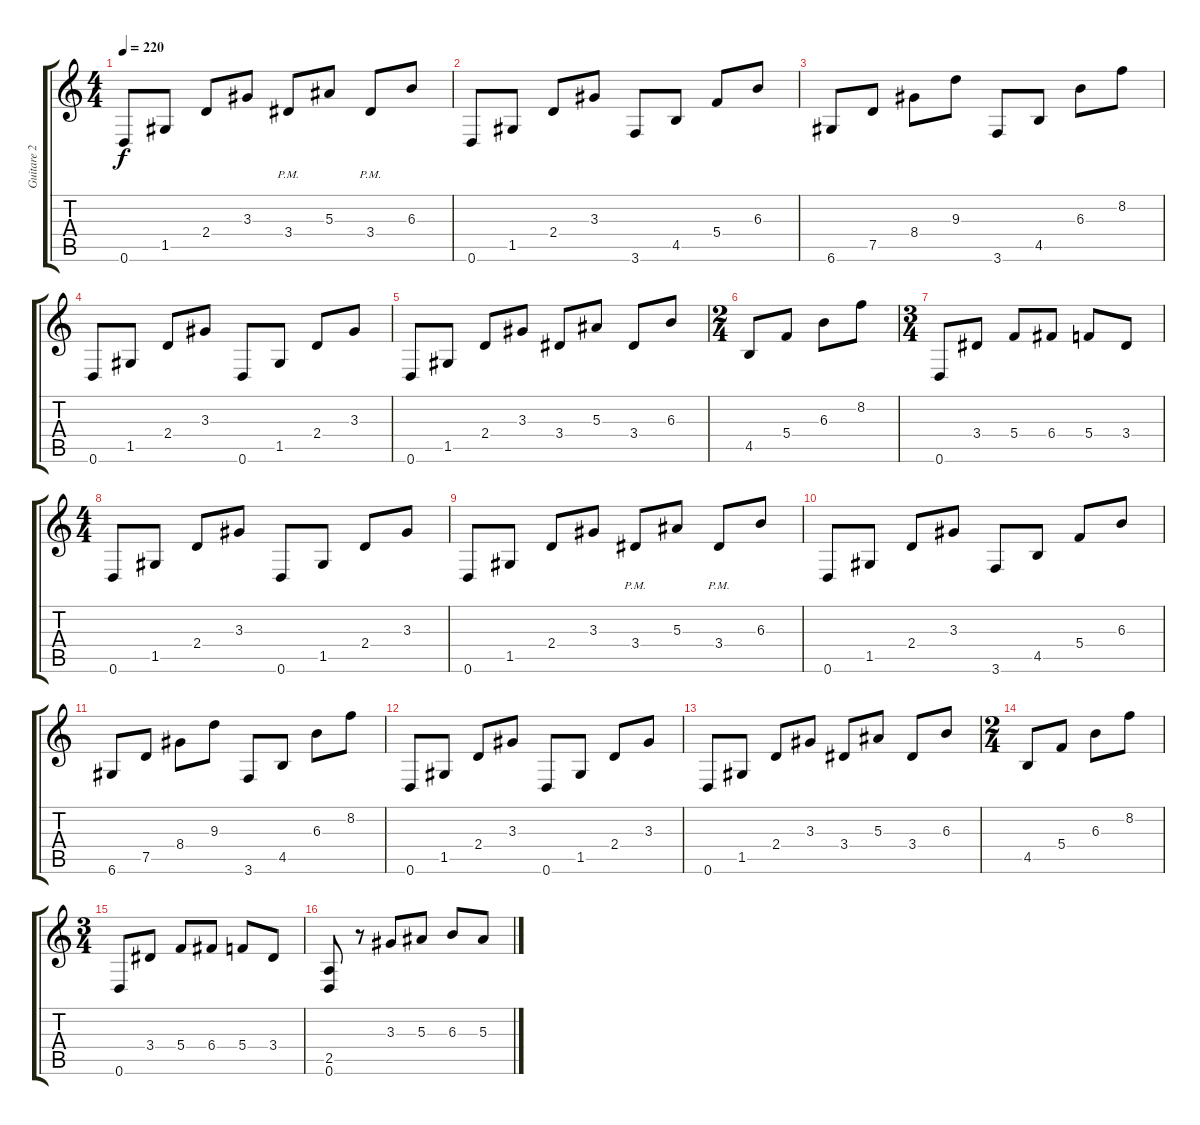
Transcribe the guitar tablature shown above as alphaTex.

\track ("Guitare 2" "Guitare 2") {instrument distortionguitar}
\staff {score tabs}
\tuning (D4 A3 F3 C3 G2 D2) {hide}
\ts (4 4)
\tempo 220
\clef g2
\ks c
0.6.8{dy f} 1.5.8 2.4.8 3.3.8 3.4{pm}.8 5.3.8 3.4{pm}.8 6.3.8 |
0.6.8 1.5.8 2.4.8 3.3.8 3.6.8 4.5.8 5.4.8 6.3.8 |
6.6.8 7.5.8 8.4.8 9.3.8 3.6.8 4.5.8 6.3.8 8.2.8 |
0.6.8 1.5.8 2.4.8 3.3.8 0.6.8 1.5.8 2.4.8 3.3.8 |
0.6.8 1.5.8 2.4.8 3.3.8 3.4.8 5.3.8 3.4.8 6.3.8 |
\ts (2 4)
4.5.8 5.4.8 6.3.8 8.2.8 |
\ts (3 4)
0.6.8 3.4.8 5.4.8 6.4.8 5.4.8 3.4.8 |
\ts (4 4)
0.6.8 1.5.8 2.4.8 3.3.8 0.6.8 1.5.8 2.4.8 3.3.8 |
0.6.8 1.5.8 2.4.8 3.3.8 3.4{pm}.8 5.3.8 3.4{pm}.8 6.3.8 |
0.6.8 1.5.8 2.4.8 3.3.8 3.6.8 4.5.8 5.4.8 6.3.8 |
6.6.8 7.5.8 8.4.8 9.3.8 3.6.8 4.5.8 6.3.8 8.2.8 |
0.6.8 1.5.8 2.4.8 3.3.8 0.6.8 1.5.8 2.4.8 3.3.8 |
0.6.8 1.5.8 2.4.8 3.3.8 3.4.8 5.3.8 3.4.8 6.3.8 |
\ts (2 4)
4.5.8 5.4.8 6.3.8 8.2.8 |
\ts (3 4)
0.6.8 3.4.8 5.4.8 6.4.8 5.4.8 3.4.8 |
(2.5 0.6).8 r.8 3.3.8 5.3.8 6.3.8 5.3.8
